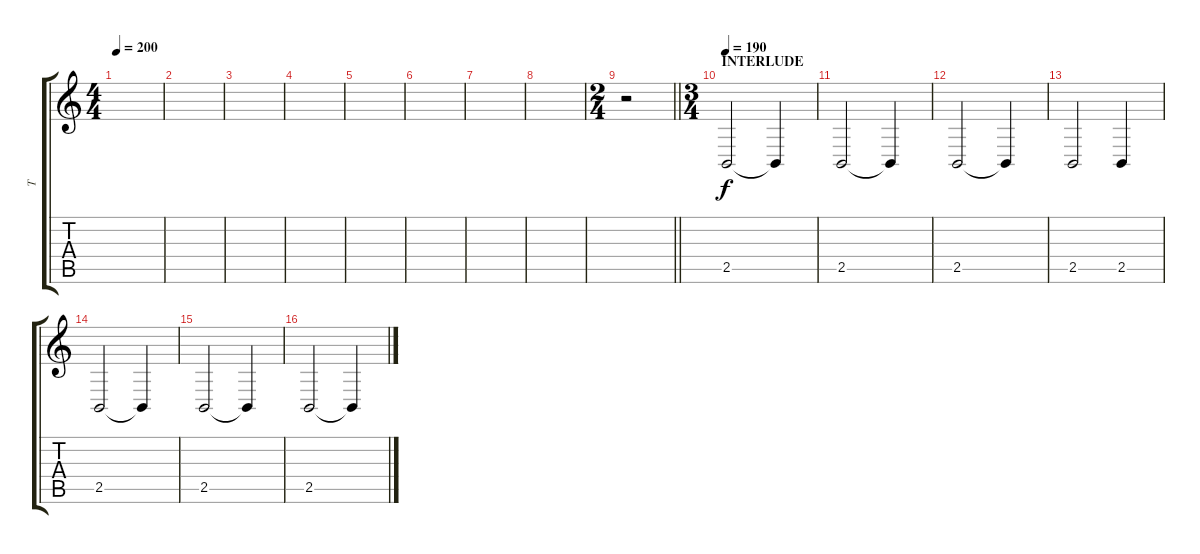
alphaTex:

\track ("T" "T") {instrument taikodrum}
\staff {score tabs}
\tuning (E4 B3 G3 D3 A2 E2) {hide}
\ts (4 4)
\tempo 200
\clef g2
\ks c
|
|
|
|
|
|
|
|
\ts (2 4)
\barLineRight lightlight
r.2 |
\ts (3 4)
\section ("" "INTERLUDE")
\tempo 190
2.5.2 2.5{t}.4 |
2.5.2 2.5{t}.4 |
2.5.2 2.5{t}.4 |
2.5.2 2.5.4 |
2.5.2 2.5{t}.4 |
2.5.2 2.5{t}.4 |
2.5.2 2.5{t}.4
